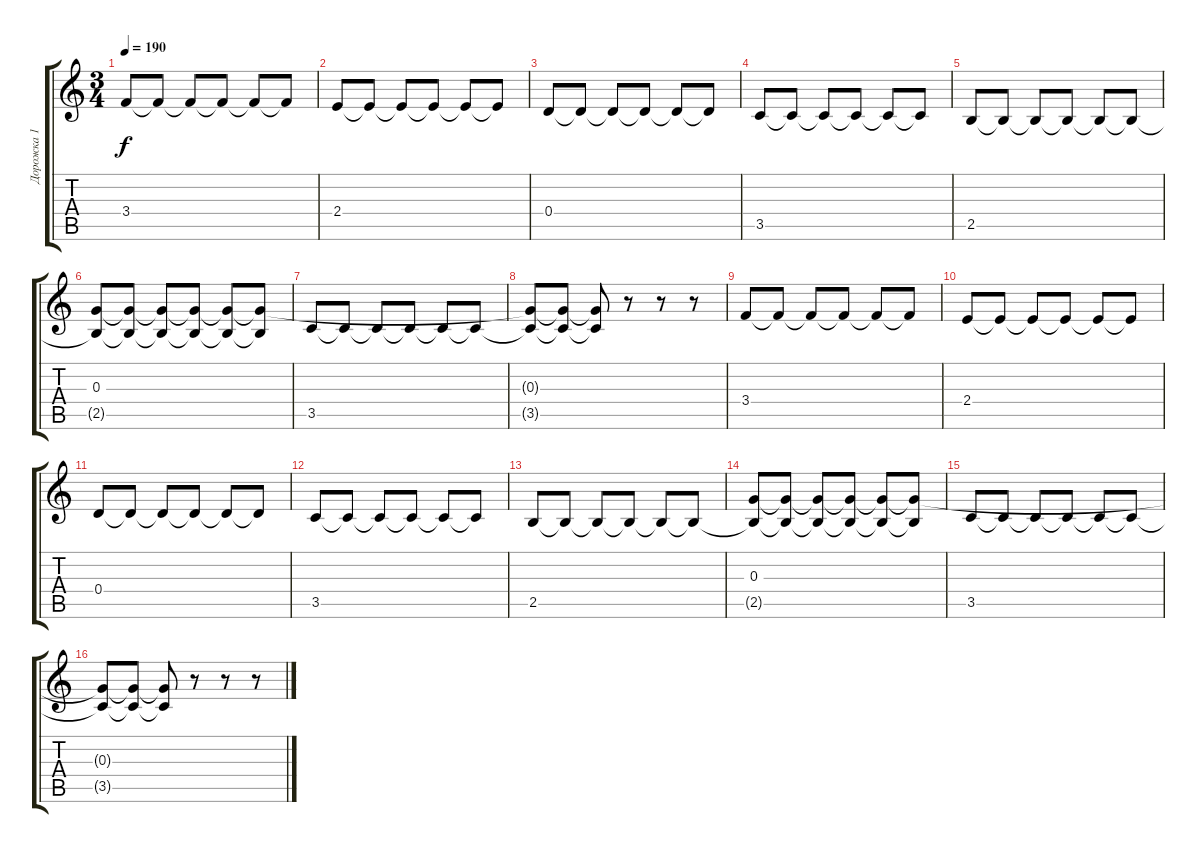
\track ("Дорожка 1" "Дорожка 1") {instrument electricguitarjazz}
\staff {score tabs}
\tuning (E4 B3 G3 D3 A2 E2) {hide}
\ts (3 4)
\tempo 190
\clef g2
\ks c
3.4.8{dy f} 3.4{t}.8 3.4{t}.8 3.4{t}.8 3.4{t}.8 3.4{t}.8 |
2.4.8 2.4{t}.8 2.4{t}.8 2.4{t}.8 2.4{t}.8 2.4{t}.8 |
0.4.8 0.4{t}.8 0.4{t}.8 0.4{t}.8 0.4{t}.8 0.4{t}.8 |
3.5.8 3.5{t}.8 3.5{t}.8 3.5{t}.8 3.5{t}.8 3.5{t}.8 |
2.5.8 2.5{t}.8 2.5{t}.8 2.5{t}.8 2.5{t}.8 2.5{t}.8 |
(0.3 2.5{t}).8 (0.3{t} 2.5{t}).8 (0.3{t} 2.5{t}).8 (0.3{t} 2.5{t}).8 (0.3{t} 2.5{t}).8 (0.3{t} 2.5{t}).8 |
3.5.8 3.5{t}.8 3.5{t}.8 3.5{t}.8 3.5{t}.8 3.5{t}.8 |
(0.3{t} 3.5{t}).8 (0.3{t} 3.5{t}).8 (0.3{t} 3.5{t}).8 r.8 r.8 r.8 |
3.4.8 3.4{t}.8 3.4{t}.8 3.4{t}.8 3.4{t}.8 3.4{t}.8 |
2.4.8 2.4{t}.8 2.4{t}.8 2.4{t}.8 2.4{t}.8 2.4{t}.8 |
0.4.8 0.4{t}.8 0.4{t}.8 0.4{t}.8 0.4{t}.8 0.4{t}.8 |
3.5.8 3.5{t}.8 3.5{t}.8 3.5{t}.8 3.5{t}.8 3.5{t}.8 |
2.5.8 2.5{t}.8 2.5{t}.8 2.5{t}.8 2.5{t}.8 2.5{t}.8 |
(0.3 2.5{t}).8 (0.3{t} 2.5{t}).8 (0.3{t} 2.5{t}).8 (0.3{t} 2.5{t}).8 (0.3{t} 2.5{t}).8 (0.3{t} 2.5{t}).8 |
3.5.8 3.5{t}.8 3.5{t}.8 3.5{t}.8 3.5{t}.8 3.5{t}.8 |
(0.3{t} 3.5{t}).8 (0.3{t} 3.5{t}).8 (0.3{t} 3.5{t}).8 r.8 r.8 r.8
